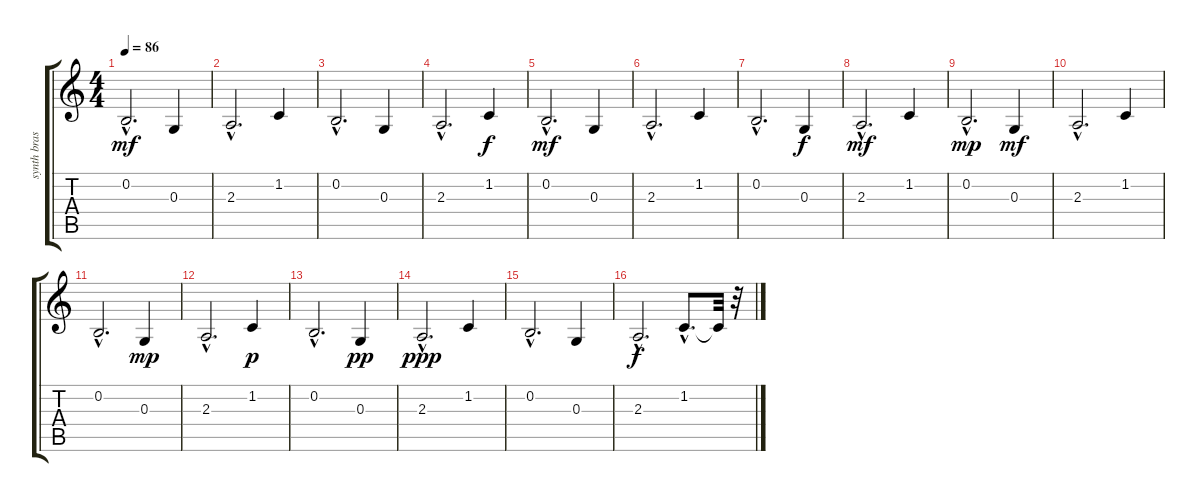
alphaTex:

\track ("synth brass" "synth bras") {instrument synthbrass2}
\staff {score tabs}
\tuning (E4 B3 G3 D3 A2 E2) {hide}
\ts (4 4)
\tempo 86
\clef g2
\ks c
0.2{hac}.2{d dy mf} 0.3.4 |
2.3{hac}.2{d} 1.2.4 |
0.2{hac}.2{d} 0.3.4 |
2.3{hac}.2{d} 1.2.4{dy f} |
0.2{hac}.2{d dy mf} 0.3.4 |
2.3{hac}.2{d} 1.2.4 |
0.2{hac}.2{d} 0.3.4{dy f} |
2.3{hac}.2{d dy mf} 1.2.4 |
0.2{hac}.2{d dy mp} 0.3.4{dy mf} |
2.3{hac}.2{d} 1.2.4 |
0.2{hac}.2{d} 0.3.4{dy mp} |
2.3{hac}.2{d} 1.2.4{dy p} |
0.2{hac}.2{d} 0.3.4{dy pp} |
2.3{hac}.2{d dy ppp} 1.2.4 |
0.2{hac}.2{d} 0.3.4 |
2.3{hac}.2{d dy f} 1.2{hac}.8{d} 1.2{t}.32 r.32
